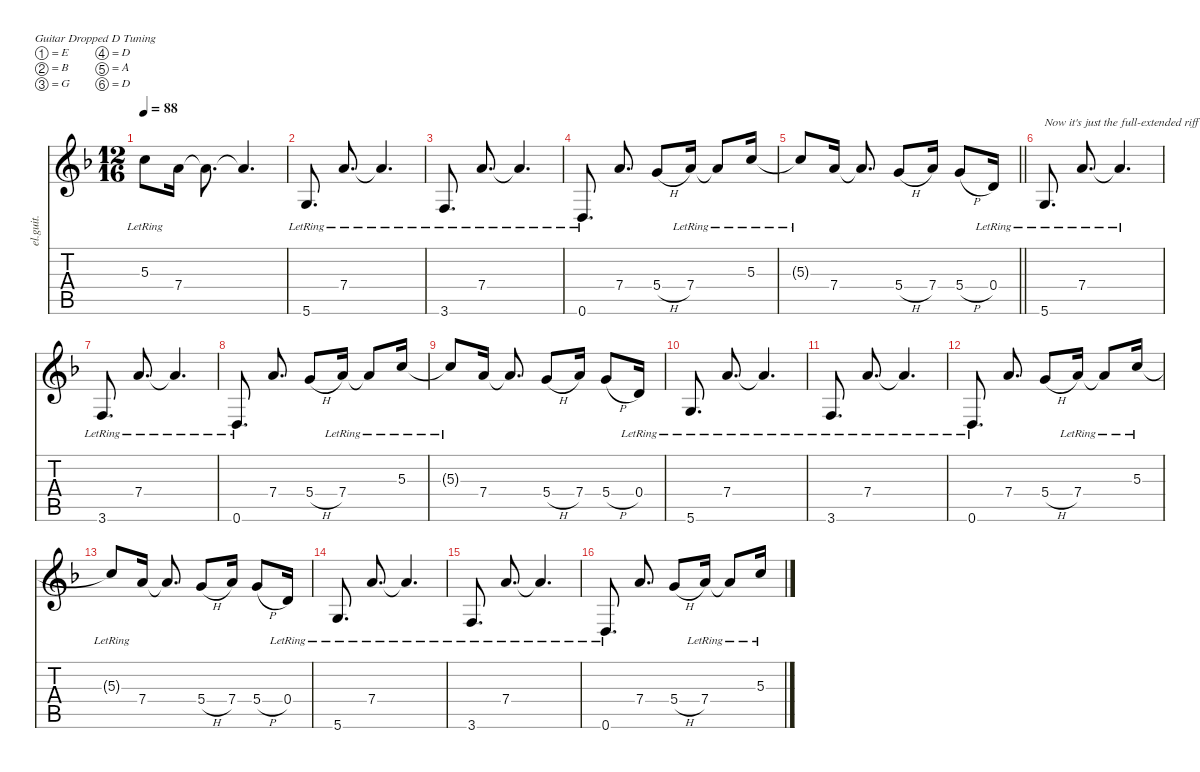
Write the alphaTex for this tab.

\defaultSystemsLayout 4
\hideDynamics
\bracketExtendMode nobrackets
\otherSystemsTrackNameOrientation horizontal
\track ("Guitar, clean w/ delay" "el.guit.") {instrument electricguitarclean}
\staff {score tabs}
\tuning (E4 B3 G3 D3 A2 D2)
\ts (12 16)
\tempo 88
\clef g2
\ks dminor
5.3{lr t acc forcenatural}.8{dy f beam Down} 7.4{acc forcenatural}.16{beam Down} 7.4{t acc forcenatural}.8{d beam Down} 7.4{t acc forcenatural}.4{d beam Up} |
5.6{lr acc forcenatural}.8{d beam Up} 7.4{lr acc forcenatural}.8{d beam Up} 7.4{lr t acc forcenatural}.4{d beam Up} |
3.6{lr acc forcenatural}.8{d beam Up} 7.4{lr acc forcenatural}.8{d beam Up} 7.4{lr t acc forcenatural}.4{d beam Up} |
0.6{lr acc forcenatural}.8{d beam Up} 7.4{acc forcenatural}.8{d beam Up} 5.4{h acc forcenatural}.8{beam Up} 7.4{lr acc forcenatural}.16{beam Up} 7.4{lr t acc forcenatural}.8{beam Up} 5.3{lr acc forcenatural}.16{beam Up} |
\barLineRight lightlight
5.3{lr t acc forcenatural}.8{beam Up} 7.4{acc forcenatural}.16{beam Up} 7.4{t acc forcenatural}.8{d beam Up} 5.4{h acc forcenatural}.8{beam Up} 7.4{acc forcenatural}.16{beam Up} 5.4{h acc forcenatural}.8{beam Up} 0.4{lr acc forcenatural}.16{beam Up} |
5.6{lr acc forcenatural}.8{d txt "Now it's just the full-extended riff four times." beam Up} 7.4{lr acc forcenatural}.8{d beam Up} 7.4{lr t acc forcenatural}.4{d beam Up} |
3.6{lr acc forcenatural}.8{d beam Up} 7.4{lr acc forcenatural}.8{d beam Up} 7.4{lr t acc forcenatural}.4{d beam Up} |
0.6{lr acc forcenatural}.8{d beam Up} 7.4{acc forcenatural}.8{d beam Up} 5.4{h acc forcenatural}.8{beam Up} 7.4{lr acc forcenatural}.16{beam Up} 7.4{lr t acc forcenatural}.8{beam Up} 5.3{lr acc forcenatural}.16{beam Up} |
5.3{lr t acc forcenatural}.8{beam Up} 7.4{acc forcenatural}.16{beam Up} 7.4{t acc forcenatural}.8{d beam Up} 5.4{h acc forcenatural}.8{beam Up} 7.4{acc forcenatural}.16{beam Up} 5.4{h acc forcenatural}.8{beam Up} 0.4{lr acc forcenatural}.16{beam Up} |
5.6{lr acc forcenatural}.8{d beam Up} 7.4{lr acc forcenatural}.8{d beam Up} 7.4{lr t acc forcenatural}.4{d beam Up} |
3.6{lr acc forcenatural}.8{d beam Up} 7.4{lr acc forcenatural}.8{d beam Up} 7.4{lr t acc forcenatural}.4{d beam Up} |
0.6{lr acc forcenatural}.8{d beam Up} 7.4{acc forcenatural}.8{d beam Up} 5.4{h acc forcenatural}.8{beam Up} 7.4{lr acc forcenatural}.16{beam Up} 7.4{lr t acc forcenatural}.8{beam Up} 5.3{lr acc forcenatural}.16{beam Up} |
5.3{lr t acc forcenatural}.8{beam Up} 7.4{acc forcenatural}.16{beam Up} 7.4{t acc forcenatural}.8{d beam Up} 5.4{h acc forcenatural}.8{beam Up} 7.4{acc forcenatural}.16{beam Up} 5.4{h acc forcenatural}.8{beam Up} 0.4{lr acc forcenatural}.16{beam Up} |
5.6{lr acc forcenatural}.8{d beam Up} 7.4{lr acc forcenatural}.8{d beam Up} 7.4{lr t acc forcenatural}.4{d beam Up} |
3.6{lr acc forcenatural}.8{d beam Up} 7.4{lr acc forcenatural}.8{d beam Up} 7.4{lr t acc forcenatural}.4{d beam Up} |
0.6{lr acc forcenatural}.8{d beam Up} 7.4{acc forcenatural}.8{d beam Up} 5.4{h acc forcenatural}.8{beam Up} 7.4{lr acc forcenatural}.16{beam Up} 7.4{lr t acc forcenatural}.8{beam Up} 5.3{lr acc forcenatural}.16{beam Up}
